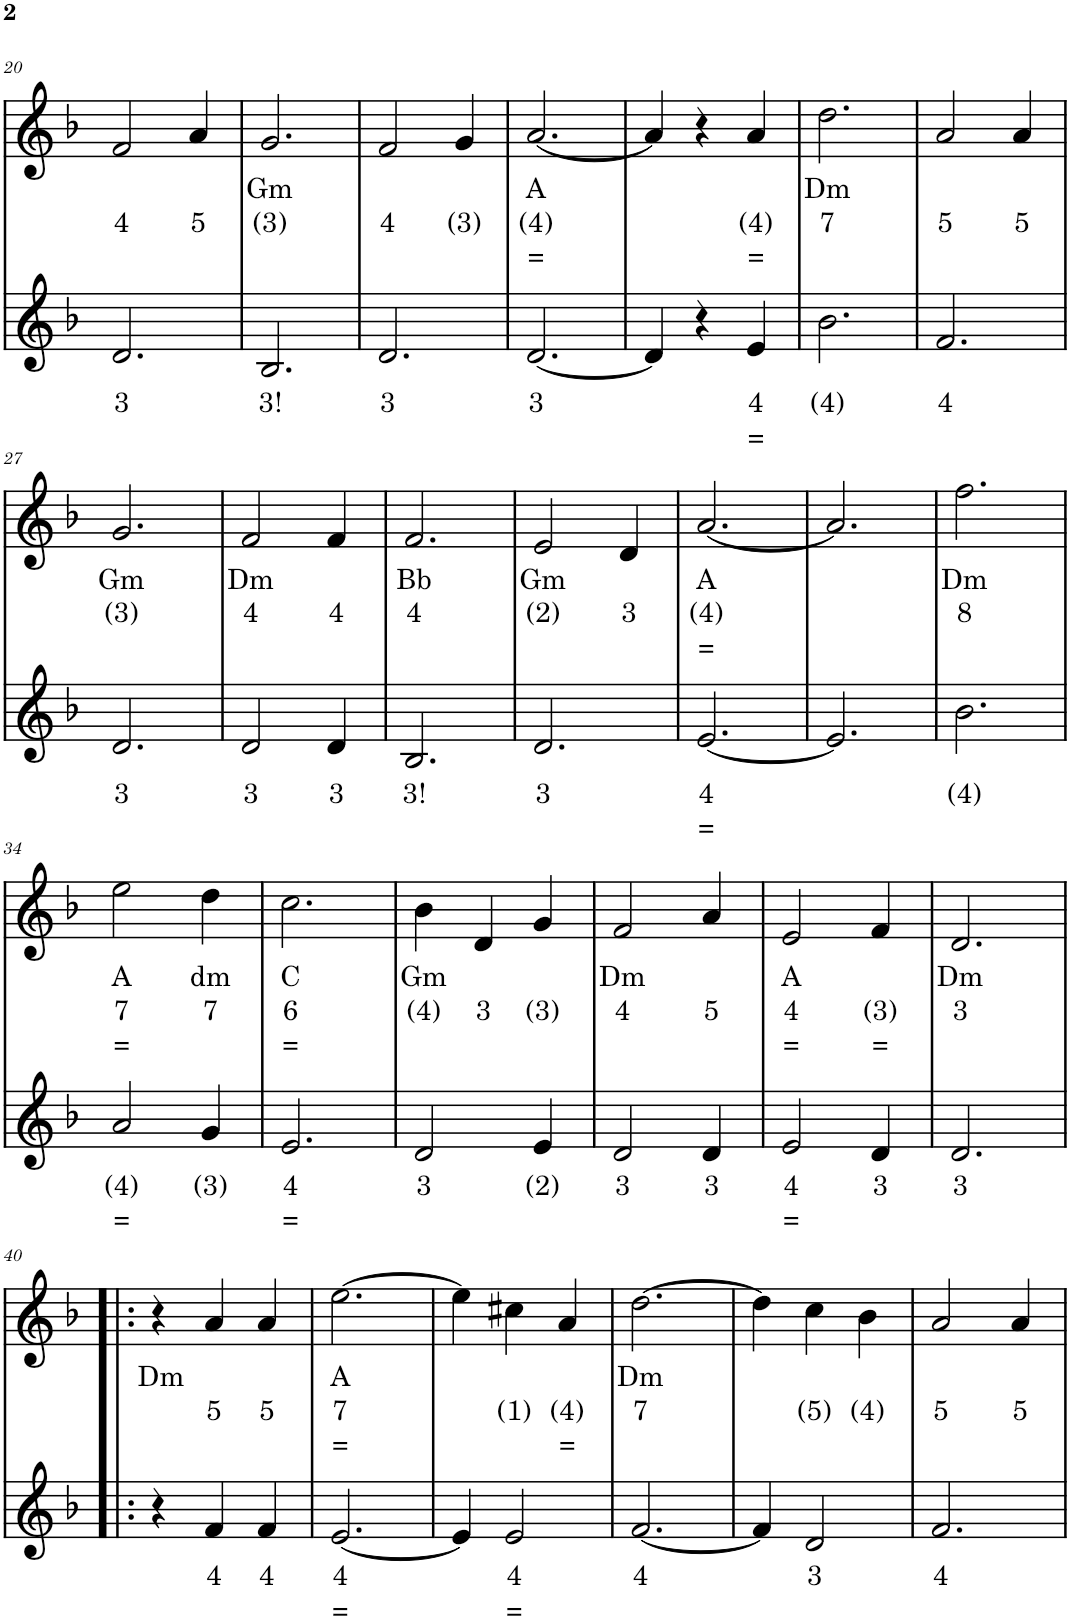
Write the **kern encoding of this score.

**kern	**text	**text	**kern	**text	**text	**text
*part2	*part2	*part2	*part1	*part1	*part1	*part1
*staff2	*staff2	*staff2	*staff1	*staff1	*staff1	*staff1
*I"Viool	*	*	*I"Piano	*	*	*
!!LO:PB:g=z
*clefG2	*	*	*clefG2	*	*	*
*k[b-]	*	*	*k[b-]	*	*	*
*M3/4	*	*	*M3/4	*	*	*
=20	=20	=20	=20	=20	=20	=20
!	!LO:LY:b	!	!	!	!LO:LY:b	!
2.d/	3	.	2f/	.	4	.
!	!	!	!	!	!LO:LY:b	!
.	.	.	4a/	.	5	.
=21	=21	=21	=21	=21	=21	=21
!	!LO:LY:b	!	!	!LO:LY:b	!LO:LY:b	!
2.B-/	3!	.	2.g/	Gm	(3)	.
=22	=22	=22	=22	=22	=22	=22
!	!LO:LY:b	!	!	!	!LO:LY:b	!
2.d/	3	.	2f/	.	4	.
!	!	!	!	!	!LO:LY:b	!
.	.	.	4g/	.	(3)	.
=23	=23	=23	=23	=23	=23	=23
!	!LO:LY:b	!	!	!LO:LY:b	!LO:LY:b	!LO:LY:b
[2.d/	3	.	[2.a/	A	(4)	=
=24	=24	=24	=24	=24	=24	=24
4d/]	.	.	4a/]	.	.	.
4r	.	.	4r	.	.	.
!	!LO:LY:b	!LO:LY:b	!	!	!LO:LY:b	!LO:LY:b
4e/	4	=	4a/	.	(4)	=
=25	=25	=25	=25	=25	=25	=25
!	!LO:LY:b	!	!	!LO:LY:b	!LO:LY:b	!
2.b-\	(4)	.	2.dd\	Dm	7	.
=26	=26	=26	=26	=26	=26	=26
!	!LO:LY:b	!	!	!	!LO:LY:b	!
2.f/	4	.	2a/	.	5	.
!	!	!	!	!	!LO:LY:b	!
.	.	.	4a/	.	5	.
!!LO:LB:g=z
=27	=27	=27	=27	=27	=27	=27
!	!LO:LY:b	!	!	!LO:LY:b	!LO:LY:b	!
2.d/	3	.	2.g/	Gm	(3)	.
=28	=28	=28	=28	=28	=28	=28
!	!LO:LY:b	!	!	!LO:LY:b	!LO:LY:b	!
2d/	3	.	2f/	Dm	4	.
!	!LO:LY:b	!	!	!	!LO:LY:b	!
4d/	3	.	4f/	.	4	.
=29	=29	=29	=29	=29	=29	=29
!	!LO:LY:b	!	!	!LO:LY:b	!LO:LY:b	!
2.B-/	3!	.	2.f/	Bb	4	.
=30	=30	=30	=30	=30	=30	=30
!	!LO:LY:b	!	!	!LO:LY:b	!LO:LY:b	!
2.d/	3	.	2e/	Gm	(2)	.
!	!	!	!	!	!LO:LY:b	!
.	.	.	4d/	.	3	.
=31	=31	=31	=31	=31	=31	=31
!	!LO:LY:b	!LO:LY:b	!	!LO:LY:b	!LO:LY:b	!LO:LY:b
[2.e/	4	=	[2.a/	A	(4)	=
=32	=32	=32	=32	=32	=32	=32
2.e/]	.	.	2.a/]	.	.	.
=33	=33	=33	=33	=33	=33	=33
!	!LO:LY:b	!	!	!LO:LY:b	!LO:LY:b	!
2.b-\	(4)	.	2.ff\	Dm	8	.
!!LO:LB:g=z
=34	=34	=34	=34	=34	=34	=34
!	!LO:LY:b	!LO:LY:b	!	!LO:LY:b	!LO:LY:b	!LO:LY:b
2a/	(4)	=	2ee\	A	7	=
!	!LO:LY:b	!	!	!LO:LY:b	!LO:LY:b	!
4g/	(3)	.	4dd\	dm	7	.
=35	=35	=35	=35	=35	=35	=35
!	!LO:LY:b	!LO:LY:b	!	!LO:LY:b	!LO:LY:b	!LO:LY:b
2.e/	4	=	2.cc\	C	6	=
=36	=36	=36	=36	=36	=36	=36
!	!LO:LY:b	!	!	!LO:LY:b	!LO:LY:b	!
2d/	3	.	4b-\	Gm	(4)	.
!	!	!	!	!	!LO:LY:b	!
.	.	.	4d/	.	3	.
!	!LO:LY:b	!	!	!	!LO:LY:b	!
4e/	(2)	.	4g/	.	(3)	.
=37	=37	=37	=37	=37	=37	=37
!	!LO:LY:b	!	!	!LO:LY:b	!LO:LY:b	!
2d/	3	.	2f/	Dm	4	.
!	!LO:LY:b	!	!	!	!LO:LY:b	!
4d/	3	.	4a/	.	5	.
=38	=38	=38	=38	=38	=38	=38
!	!LO:LY:b	!LO:LY:b	!	!LO:LY:b	!LO:LY:b	!LO:LY:b
2e/	4	=	2e/	A	4	=
!	!LO:LY:b	!	!	!	!LO:LY:b	!LO:LY:b
4d/	3	.	4f/	.	(3)	=
=39	=39	=39	=39	=39	=39	=39
!	!LO:LY:b	!	!	!LO:LY:b	!LO:LY:b	!
2.d/	3	.	2.d/	Dm	3	.
!!LO:LB:g=z
=40!|:	=40!|:	=40!|:	=40!|:	=40!|:	=40!|:	=40!|:
!	!	!	!	!LO:LY:b	!	!
4r	.	.	4r	Dm	.	.
!	!LO:LY:b	!	!	!	!LO:LY:b	!
4f/	4	.	4a/	.	5	.
!	!LO:LY:b	!	!	!	!LO:LY:b	!
4f/	4	.	4a/	.	5	.
=41	=41	=41	=41	=41	=41	=41
!	!LO:LY:b	!LO:LY:b	!	!LO:LY:b	!LO:LY:b	!LO:LY:b
[2.e/	4	=	[2.ee\	A	7	=
=42	=42	=42	=42	=42	=42	=42
4e/]	.	.	4ee\]	.	.	.
!	!LO:LY:b	!LO:LY:b	!	!	!LO:LY:b	!
2e/	4	=	4cc#X\	.	(1)	.
!	!	!	!	!	!LO:LY:b	!LO:LY:b
.	.	.	4a/	.	(4)	=
=43	=43	=43	=43	=43	=43	=43
!	!LO:LY:b	!	!	!LO:LY:b	!LO:LY:b	!
[2.f/	4	.	[2.dd\	Dm	7	.
=44	=44	=44	=44	=44	=44	=44
4f/]	.	.	4dd\]	.	.	.
!	!LO:LY:b	!	!	!	!LO:LY:b	!
2d/	3	.	4cc\	.	(5)	.
!	!	!	!	!	!LO:LY:b	!
.	.	.	4b-\	.	(4)	.
=45	=45	=45	=45	=45	=45	=45
!	!LO:LY:b	!	!	!	!LO:LY:b	!
2.f/	4	.	2a/	.	5	.
!	!	!	!	!	!LO:LY:b	!
.	.	.	4a/	.	5	.
=	=	=	=	=	=	=
*-	*-	*-	*-	*-	*-	*-
